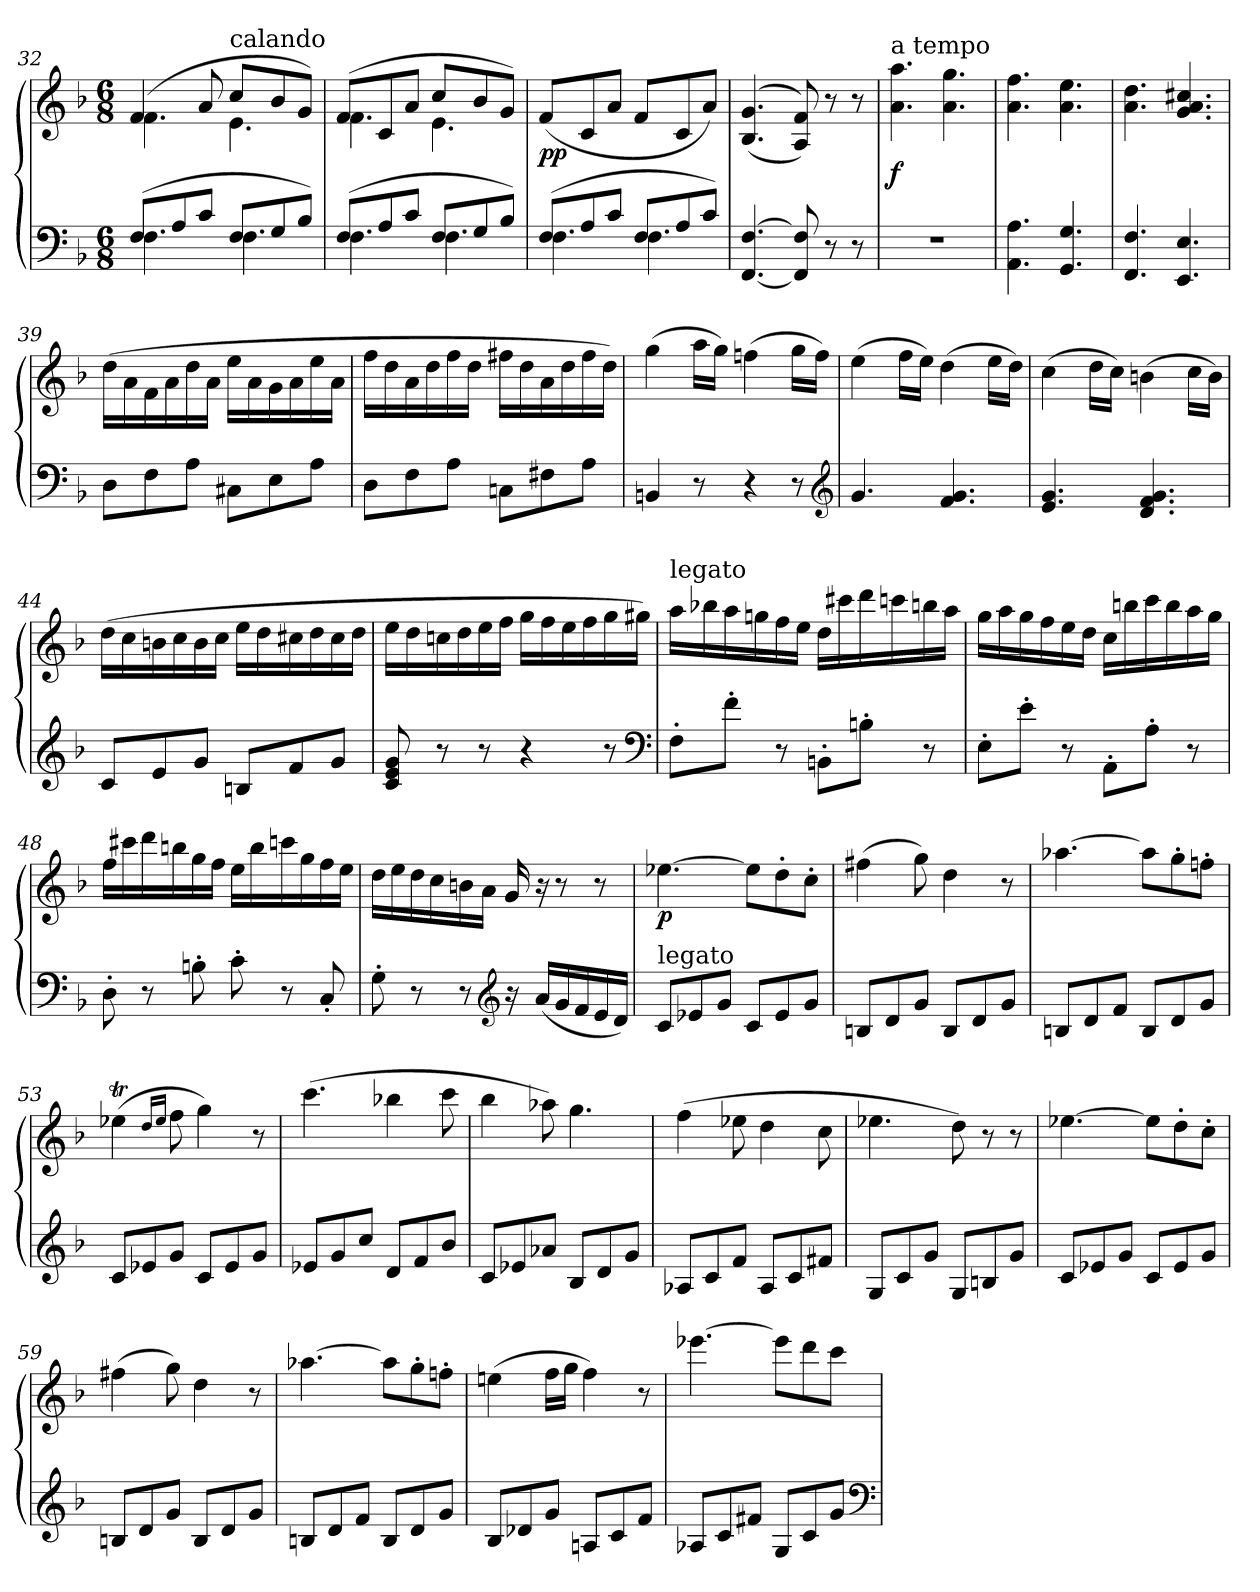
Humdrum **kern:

**kern	**kern	**dynam
*part1	*part1	*part1
*staff2	*staff1	*staff1/2
*clefF4	*clefG2	*
*k[b-]	*k[b-]	*
*M6/8	*M6/8	*
=32	=32	=32
*^	*^	*
(8FL	4.F	(4f	4.f	.
8A	.	.	.	.
8cJ	.	8a	.	.
!	!	!LO:TX:t=calando	!	!
8FL	4.F	8ccL	4.e	.
8G	.	8b-	.	.
8B-J)	.	8gJ)	.	.
=33	=33	=33	=33	=33
(8FL	4.F	(8fL	4.f	.
8A	.	8c	.	.
8cJ	.	8aJ	.	.
8FL	4.F	8ccL	4.e	.
8G	.	8b-	.	.
8B-J)	.	8gJ)	.	.
*	*	*v	*v	*
=34	=34	=34	=34
(8FL	4.F	(8fL	pp
8A	.	8c	.
8cJ	.	8aJ	.
8FL	4.F	8fL	.
8A	.	8c	.
8cJ)	.	8aJ)	.
*v	*v	*	*
=35	=35	=35
[4.FF [4.F	(>(>4.B- 4.g	.
8FF] 8F]	8A 8f))	.
8r	8r	.
8r	8r	.
=36	=36	=36
!	!LO:TX:a:t=a tempo	!
2.r	4.a 4.aa	f
.	4.a 4.gg	.
=37	=37	=37
4.AA 4.A	4.a 4.ff	.
4.GG 4.G	4.a 4.ee	.
=38	=38	=38
4.FF 4.F	4.a 4.dd	.
4.EE 4.E	4.g 4.a 4.cc#X	.
=39	=39	=39
8DL	(16dd\LL	.
.	16a\	.
8F	16f\	.
.	16a\	.
8AJ	16dd\	.
.	16a\JJ	.
8C#XL	16eeLL	.
.	16a	.
8E	16g	.
.	16a	.
8AJ	16ee	.
.	16aJJ	.
=40	=40	=40
8DL	16ffLL	.
.	16dd	.
8F	16a	.
.	16dd	.
8AJ	16ff	.
.	16ddJJ	.
8CnL	16ff#XLL	.
.	16dd	.
8F#X	16a	.
.	16dd	.
8AJ	16ff#	.
.	16ddJJ)	.
=41	=41	=41
4BBn	(4gg	.
8r	16aaLL	.
.	16ggJJ)	.
4r	(4ffn	.
8r	16ggLL	.
.	16ffJJ)	.
*clefG2	*	*
=42	=42	=42
4.g	(4ee	.
.	16ffLL	.
.	16eeJJ)	.
4.f 4.g	(4dd	.
.	16eeLL	.
.	16ddJJ)	.
=43	=43	=43
4.e 4.g	(4cc	.
.	16ddLL	.
.	16ccJJ)	.
4.d 4.f 4.g	(4bn	.
.	16ccLL	.
.	16bJJ)	.
=44	=44	=44
8cL	(16ddLL	.
.	16cc	.
8e	16bn	.
.	16cc	.
8gJ	16b	.
.	16ccJJ	.
8BnL	16eeLL	.
.	16dd	.
8f	16cc#X	.
.	16dd	.
8gJ	16cc#	.
.	16ddJJ	.
=45	=45	=45
8c 8e 8g	16eeLL	.
.	16dd	.
8r	16ccn	.
.	16dd	.
8r	16ee	.
.	16ffJJ	.
4r	16ggLL	.
.	16ff	.
.	16ee	.
.	16ff	.
8r	16gg	.
.	16gg#XJJ)	.
*clefF4	*	*
=46	=46	=46
!	!LO:TX:t=legato	!
8F'L	16aaLL	.
.	16bb-X	.
8f'J	16aa	.
.	16ggn	.
8r	16ff	.
.	16eeJJ	.
8BBn'L	16ddLL	.
.	16ccc#X	.
8Bn'J	16ddd	.
.	16cccn	.
8r	16bbn	.
.	16aaJJ	.
=47	=47	=47
8E'L	16ggLL	.
.	16aa	.
8e'J	16gg	.
.	16ff	.
8r	16ee	.
.	16ddJJ	.
8AA'L	16ccLL	.
.	16bbn	.
8A'J	16ccc	.
.	16bb	.
8r	16aa	.
.	16ggJJ	.
=48	=48	=48
8D'	16ffLL	.
.	16ccc#X	.
8r	16ddd	.
.	16bbn	.
8Bn'	16gg	.
.	16ffJJ	.
8c'	16eeLL	.
.	16bb	.
8r	16cccn	.
.	16gg	.
8C'	16ff	.
.	16eeJJ	.
=49	=49	=49
8G'	16ddLL	.
.	16ee	.
8r	16dd	.
.	16cc	.
8r	16bn	.
.	16aJJ	.
*clefG2	*	*
16r	16g	.
(16aLL	16r	.
16g	8r	.
16f	.	.
16e	8r	.
16dJJ)	.	.
=50	=50	=50
!LO:TX:t=legato	!	!
8cL	[4.ee-X	p
8e-X	.	.
8gJ	.	.
8cL	8ee-L]	.
8e-	8dd'	.
8gJ	8cc'J	.
=51	=51	=51
8BnL	(4ff#X	.
8d	.	.
8gJ	8gg)	.
8BL	4dd	.
8d	.	.
8gJ	8r	.
=52	=52	=52
8BnL	[4.aa-X	.
8d	.	.
8fJ	.	.
8BL	8aa-L]	.
8d	8gg'	.
8gJ	8ffn'J	.
=53	=53	=53
8cL	(4ee-XT	.
8e-X	.	.
.	16qddLL	.
.	16qee-JJ	.
8gJ	8ff	.
8cL	4gg)	.
8e-	.	.
8gJ	8r	.
=54	=54	=54
8e-XL	(4.ccc	.
8g	.	.
8ccJ	.	.
8dL	4bb-X	.
8f	.	.
8b-J	8ccc	.
=55	=55	=55
8cL	4bb-	.
8e-X	.	.
8a-XJ	8aa-X)	.
8B-L	4.gg	.
8d	.	.
8gJ	.	.
=56	=56	=56
8A-XL	(4ff	.
8c	.	.
8fJ	8ee-X	.
8A-L	4dd	.
8c	.	.
8f#XJ	8cc	.
=57	=57	=57
8GL	4.ee-X	.
8c	.	.
8gJ	.	.
8GL	8dd)	.
8Bn	8r	.
8gJ	8r	.
=58	=58	=58
8cL	[4.ee-X	.
8e-X	.	.
8gJ	.	.
8cL	8ee-L]	.
8e-	8dd'	.
8gJ	8cc'J	.
=59	=59	=59
8BnL	(4ff#X	.
8d	.	.
8gJ	8gg)	.
8BL	4dd	.
8d	.	.
8gJ	8r	.
=60	=60	=60
8BnL	[4.aa-X	.
8d	.	.
8fJ	.	.
8BL	8aa-L]	.
8d	8gg'	.
8gJ	8ffn'J	.
=61	=61	=61
8B-L	(4een	.
8d-X	.	.
8gJ	16ffLL	.
.	16ggJJ	.
8AnL	4ff)	.
8c	.	.
8fJ	8r	.
=62	=62	=62
8A-XL	[4.eee-X	.
8c	.	.
8f#XJ	.	.
8GL	8eee-L]	.
8c	8ddd	.
8gJ	8cccJ	.
*clefF4	*	*
=	=	=
*-	*-	*-
